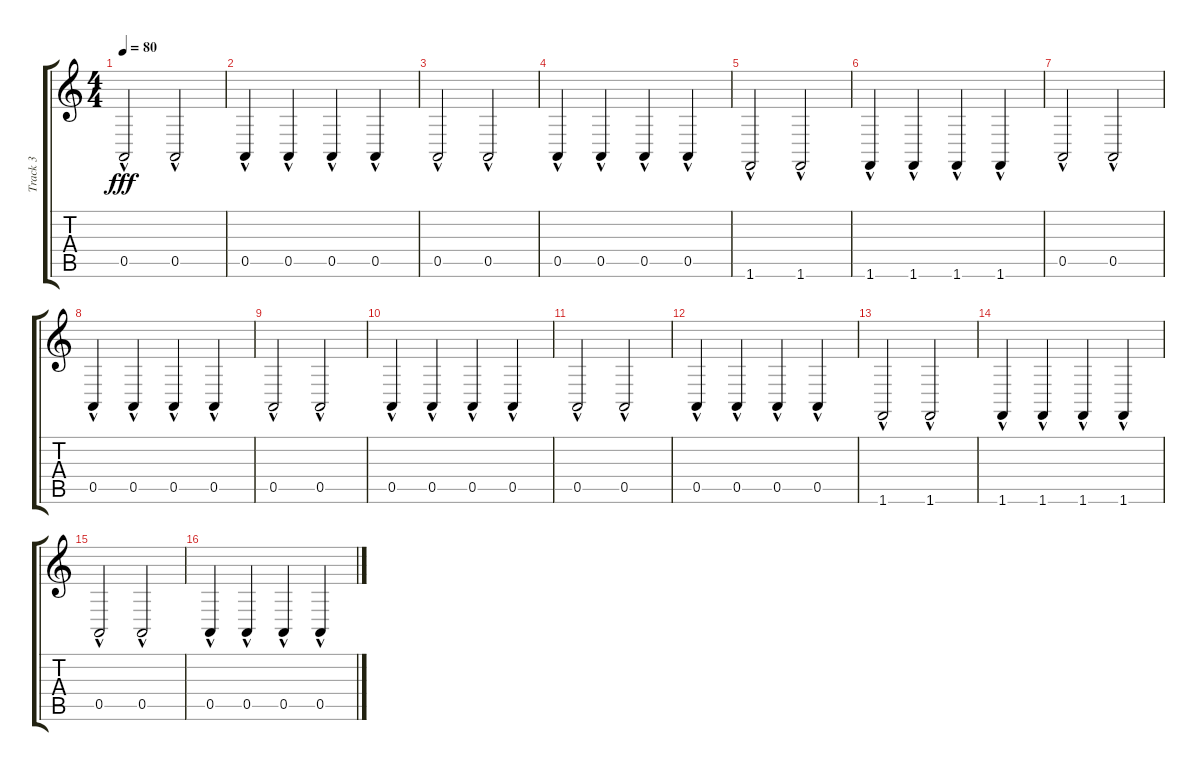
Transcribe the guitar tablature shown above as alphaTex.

\track ("Track 3" "Track 3") {instrument timpani}
\staff {score tabs}
\tuning (E4 B3 G3 D3 A2 E2) {hide}
\ts (4 4)
\tempo 80
\clef g2
\ks c
0.5{hac}.2{dy fff} 0.5{hac}.2 |
0.5{hac}.4 0.5{hac}.4 0.5{hac}.4 0.5{hac}.4 |
0.5{hac}.2 0.5{hac}.2 |
0.5{hac}.4 0.5{hac}.4 0.5{hac}.4 0.5{hac}.4 |
1.6{hac}.2 1.6{hac}.2 |
1.6{hac}.4 1.6{hac}.4 1.6{hac}.4 1.6{hac}.4 |
0.5{hac}.2 0.5{hac}.2 |
0.5{hac}.4 0.5{hac}.4 0.5{hac}.4 0.5{hac}.4 |
0.5{hac}.2 0.5{hac}.2 |
0.5{hac}.4 0.5{hac}.4 0.5{hac}.4 0.5{hac}.4 |
0.5{hac}.2 0.5{hac}.2 |
0.5{hac}.4 0.5{hac}.4 0.5{hac}.4 0.5{hac}.4 |
1.6{hac}.2 1.6{hac}.2 |
1.6{hac}.4 1.6{hac}.4 1.6{hac}.4 1.6{hac}.4 |
0.5{hac}.2 0.5{hac}.2 |
0.5{hac}.4 0.5{hac}.4 0.5{hac}.4 0.5{hac}.4
